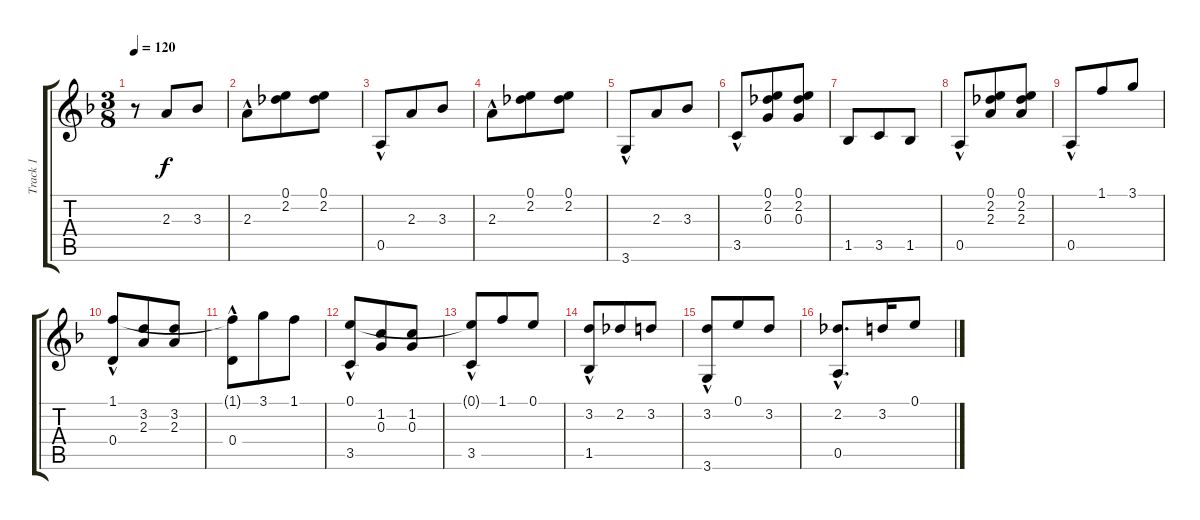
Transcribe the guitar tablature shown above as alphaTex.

\track ("Track 1" "Track 1") {instrument acousticguitarnylon}
\staff {score tabs}
\tuning (E4 B3 G3 D3 A2 E2) {hide}
\ts (3 8)
\tempo 120
\clef g2
\ks f
r.8{dy f instrument acousticguitarnylon} 2.3.8 3.3.8 |
2.3{hac}.8 (0.1 2.2).8 (0.1 2.2).8 |
0.5{hac}.8 2.3.8 3.3.8 |
2.3{hac}.8 (0.1 2.2).8 (0.1 2.2).8 |
3.6{hac}.8 2.3.8 3.3.8 |
3.5{hac}.8 (0.1 2.2 0.3).8 (0.1 2.2 0.3).8 |
1.5.8 3.5.8 1.5.8 |
0.5{hac}.8 (0.1 2.2 2.3).8 (0.1 2.2 2.3).8 |
0.5{hac}.8 1.1.8 3.1.8 |
(1.1 0.4{hac}).8 (3.2 2.3).8 (3.2 2.3).8 |
(1.1{t} 0.4{hac}).8 3.1.8 1.1.8 |
(0.1 3.5{hac}).8 (1.2 0.3).8 (1.2 0.3).8 |
(0.1{t} 3.5{hac}).8 1.1.8 0.1.8 |
(3.2 1.5{hac}).8 2.2.8 3.2.8 |
(3.2 3.6{hac}).8 0.1.8 3.2.8 |
(2.2{hac} 0.5{hac}).8{d} 3.2.16 0.1.8
